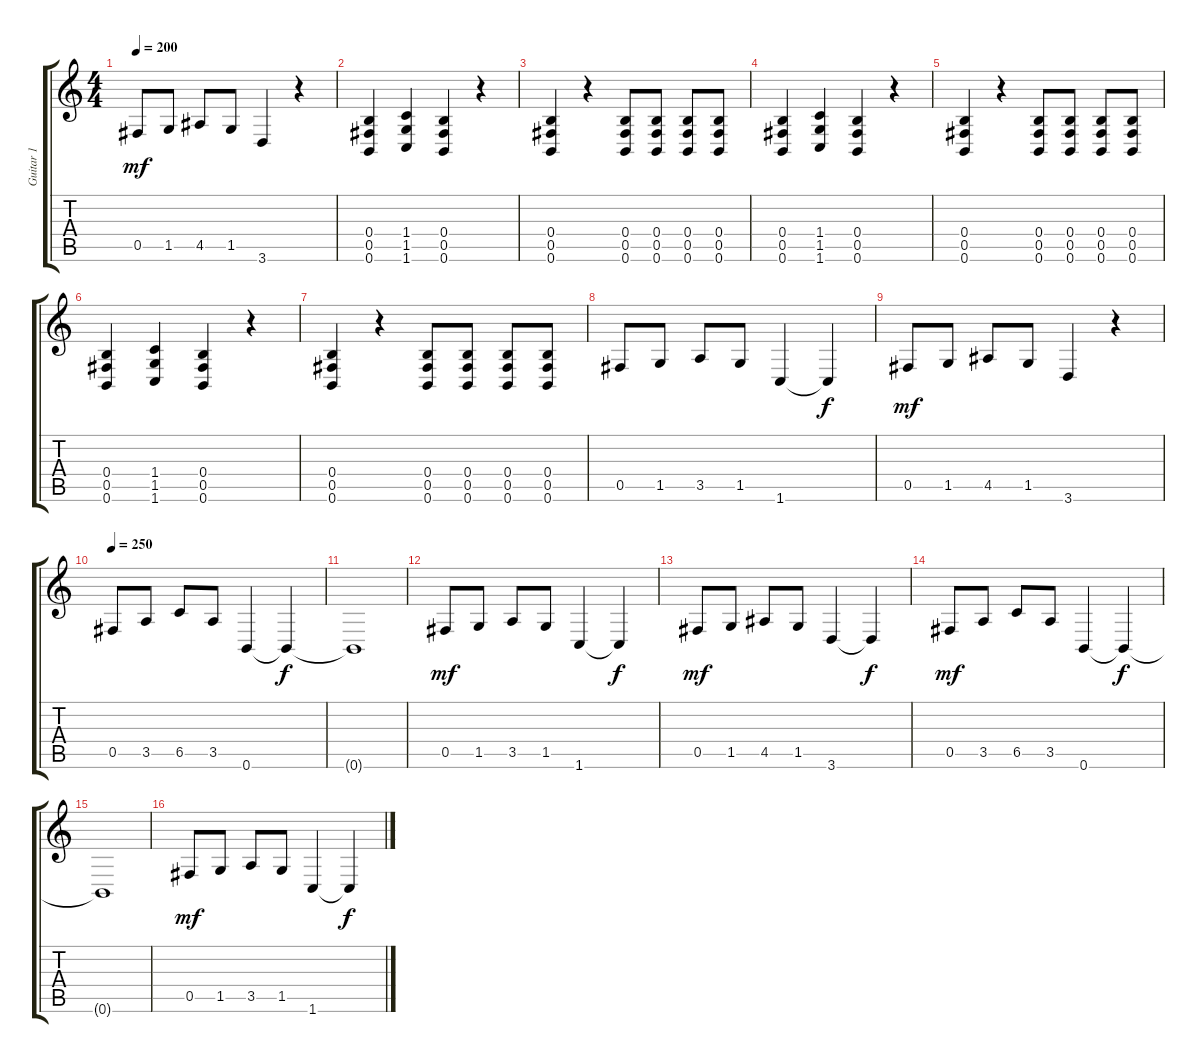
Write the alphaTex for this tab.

\track ("Guitar 1" "Guitar 1") {instrument overdrivenguitar}
\staff {score tabs}
\tuning (Db4 Ab3 E3 B2 Gb2 B1) {hide}
\ts (4 4)
\tempo 200
\clef g2
\ks c
0.5.8{dy mf} 1.5.8 4.5.8 1.5.8 3.6.4 r.4 |
(0.4 0.5 0.6).4 (1.4 1.5 1.6).4 (0.4 0.5 0.6).4 r.4 |
(0.4 0.5 0.6).4 r.4 (0.4 0.5 0.6).8 (0.4 0.5 0.6).8 (0.4 0.5 0.6).8 (0.4 0.5 0.6).8 |
(0.4 0.5 0.6).4 (1.4 1.5 1.6).4 (0.4 0.5 0.6).4 r.4 |
(0.4 0.5 0.6).4 r.4 (0.4 0.5 0.6).8 (0.4 0.5 0.6).8 (0.4 0.5 0.6).8 (0.4 0.5 0.6).8 |
(0.4 0.5 0.6).4 (1.4 1.5 1.6).4 (0.4 0.5 0.6).4 r.4 |
(0.4 0.5 0.6).4 r.4 (0.4 0.5 0.6).8 (0.4 0.5 0.6).8 (0.4 0.5 0.6).8 (0.4 0.5 0.6).8 |
0.5.8 1.5.8 3.5.8 1.5.8 1.6.4 1.6{t}.4{dy f} |
0.5.8{dy mf} 1.5.8 4.5.8 1.5.8 3.6.4 r.4 |
\tempo 250
0.5.8 3.5.8 6.5.8 3.5.8 0.6.4 0.6{t}.4{dy f} |
0.6{t}.1 |
0.5.8{dy mf} 1.5.8 3.5.8 1.5.8 1.6.4 1.6{t}.4{dy f} |
0.5.8{dy mf} 1.5.8 4.5.8 1.5.8 3.6.4 3.6{t}.4{dy f} |
0.5.8{dy mf} 3.5.8 6.5.8 3.5.8 0.6.4 0.6{t}.4{dy f} |
0.6{t}.1 |
0.5.8{dy mf} 1.5.8 3.5.8 1.5.8 1.6.4 1.6{t}.4{dy f}
